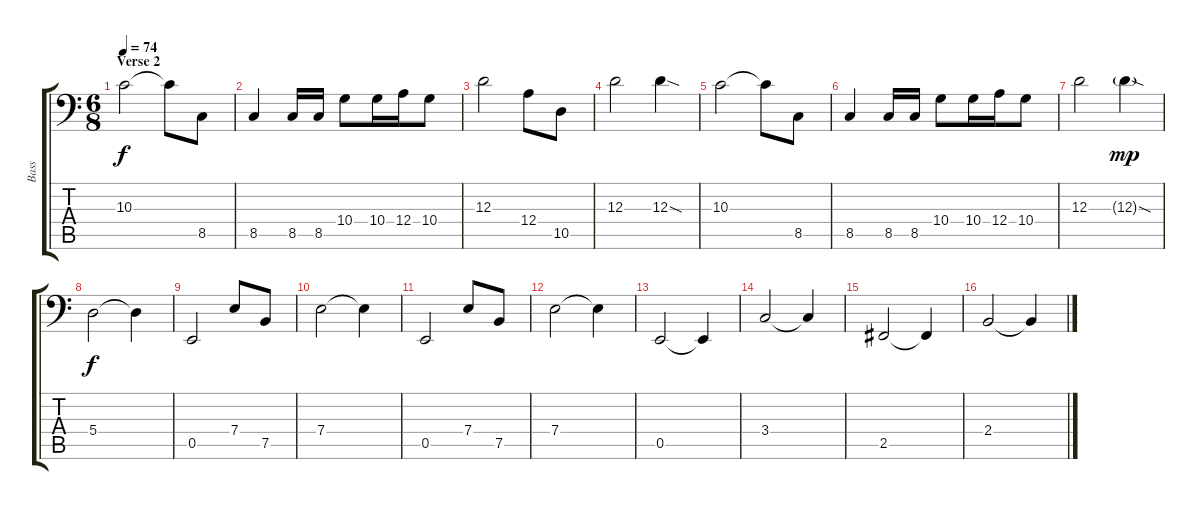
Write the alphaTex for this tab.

\track ("Bass" "Bass") {instrument electricbassfinger}
\staff {score tabs}
\tuning (C3 G2 D2 A1 E1 B0) {hide}
\ts (6 8)
\section ("" "Verse 2")
\tempo 74
\clef f4
\ks c
10.3.2{dy f} 10.3{t}.8 8.5.8 |
8.5.4 8.5.16 8.5.16 10.4.8 10.4.16 12.4.16 10.4.8 |
12.3.2 12.4.8 10.5.8 |
12.3.2 12.3{sod}.4 |
10.3.2 10.3{t}.8 8.5.8 |
8.5.4 8.5.16 8.5.16 10.4.8 10.4.16 12.4.16 10.4.8 |
12.3.2 12.3{sod g}.4{dy mp} |
5.4.2{dy f} 5.4{t}.4 |
0.5.2 7.4.8 7.5.8 |
7.4.2 7.4{t}.4 |
0.5.2 7.4.8 7.5.8 |
7.4.2 7.4{t}.4 |
0.5.2 0.5{t}.4 |
3.4.2 3.4{t}.4 |
2.5.2 2.5{t}.4 |
2.4.2 2.4{t}.4
